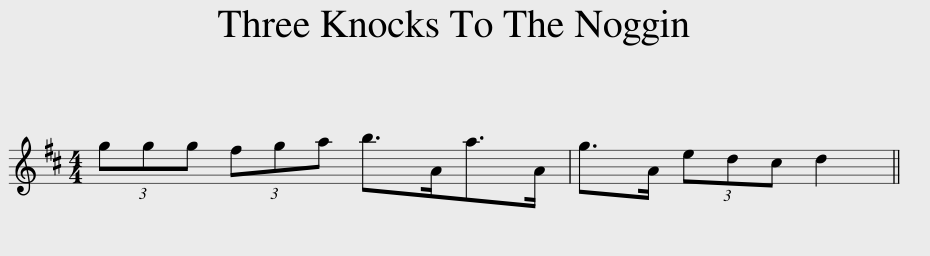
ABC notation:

X:1
L:1/8
M:4/4
I:linebreak $
K:D
V:1 treble
V:1
 (3ggg (3fga b>Aa>A | g>A (3edc d2 || %2
